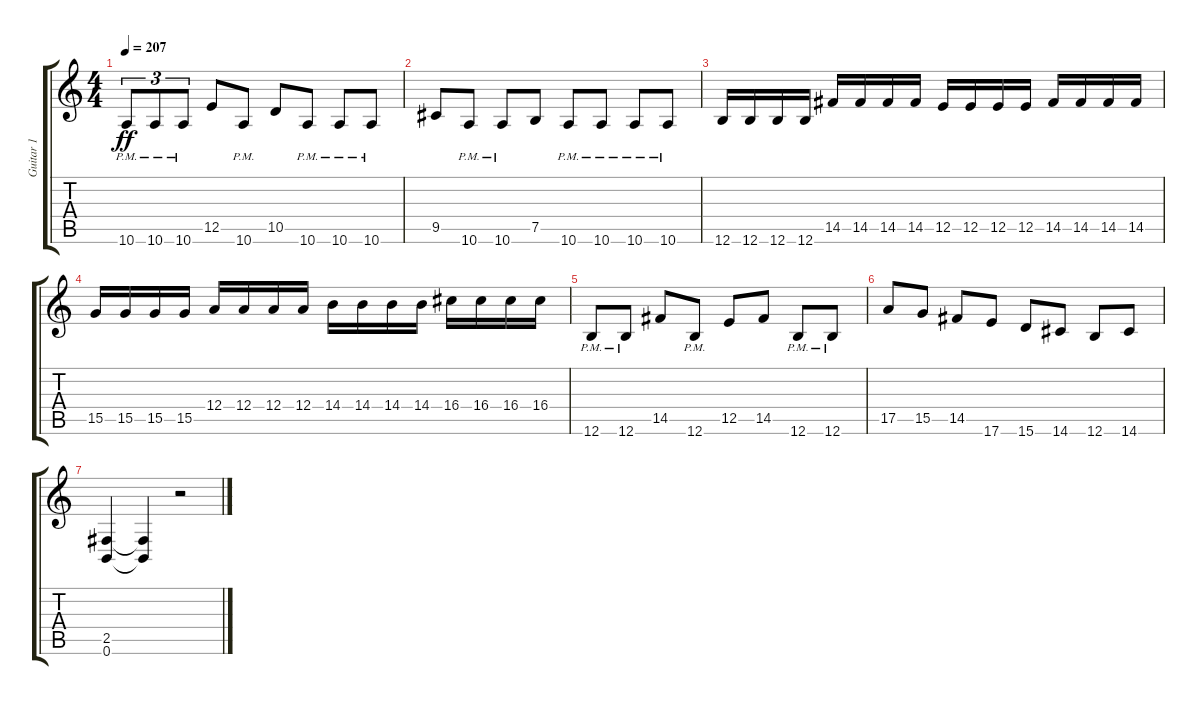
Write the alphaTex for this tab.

\track ("Guitar 1" "Guitar 1") {instrument distortionguitar}
\staff {score tabs}
\tuning (B3 Gb3 D3 A2 E2 B1) {hide}
\ts (4 4)
\tempo 207
\clef g2
\ks c
10.6{pm}.8{tu (3 2) dy ff} 10.6{pm}.8{tu (3 2)} 10.6{pm}.8{tu (3 2)} 12.5.8 10.6{pm}.8 10.5.8 10.6{pm}.8 10.6{pm}.8 10.6{pm}.8 |
9.5.8 10.6{pm}.8 10.6{pm}.8 7.5.8 10.6{pm}.8 10.6{pm}.8 10.6{pm}.8 10.6{pm}.8 |
12.6.16 12.6.16 12.6.16 12.6.16 14.5.16 14.5.16 14.5.16 14.5.16 12.5.16 12.5.16 12.5.16 12.5.16 14.5.16 14.5.16 14.5.16 14.5.16 |
15.5.16 15.5.16 15.5.16 15.5.16 12.4.16 12.4.16 12.4.16 12.4.16 14.4.16 14.4.16 14.4.16 14.4.16 16.4.16 16.4.16 16.4.16 16.4.16 |
12.6{pm}.8 12.6{pm}.8 14.5.8 12.6{pm}.8 12.5.8 14.5.8 12.6{pm}.8 12.6{pm}.8 |
17.5.8 15.5.8 14.5.8 17.6.8 15.6.8 14.6.8 12.6.8 14.6.8 |
(2.5 0.6).4 (2.5{t} 0.6{t}).4 r.2
